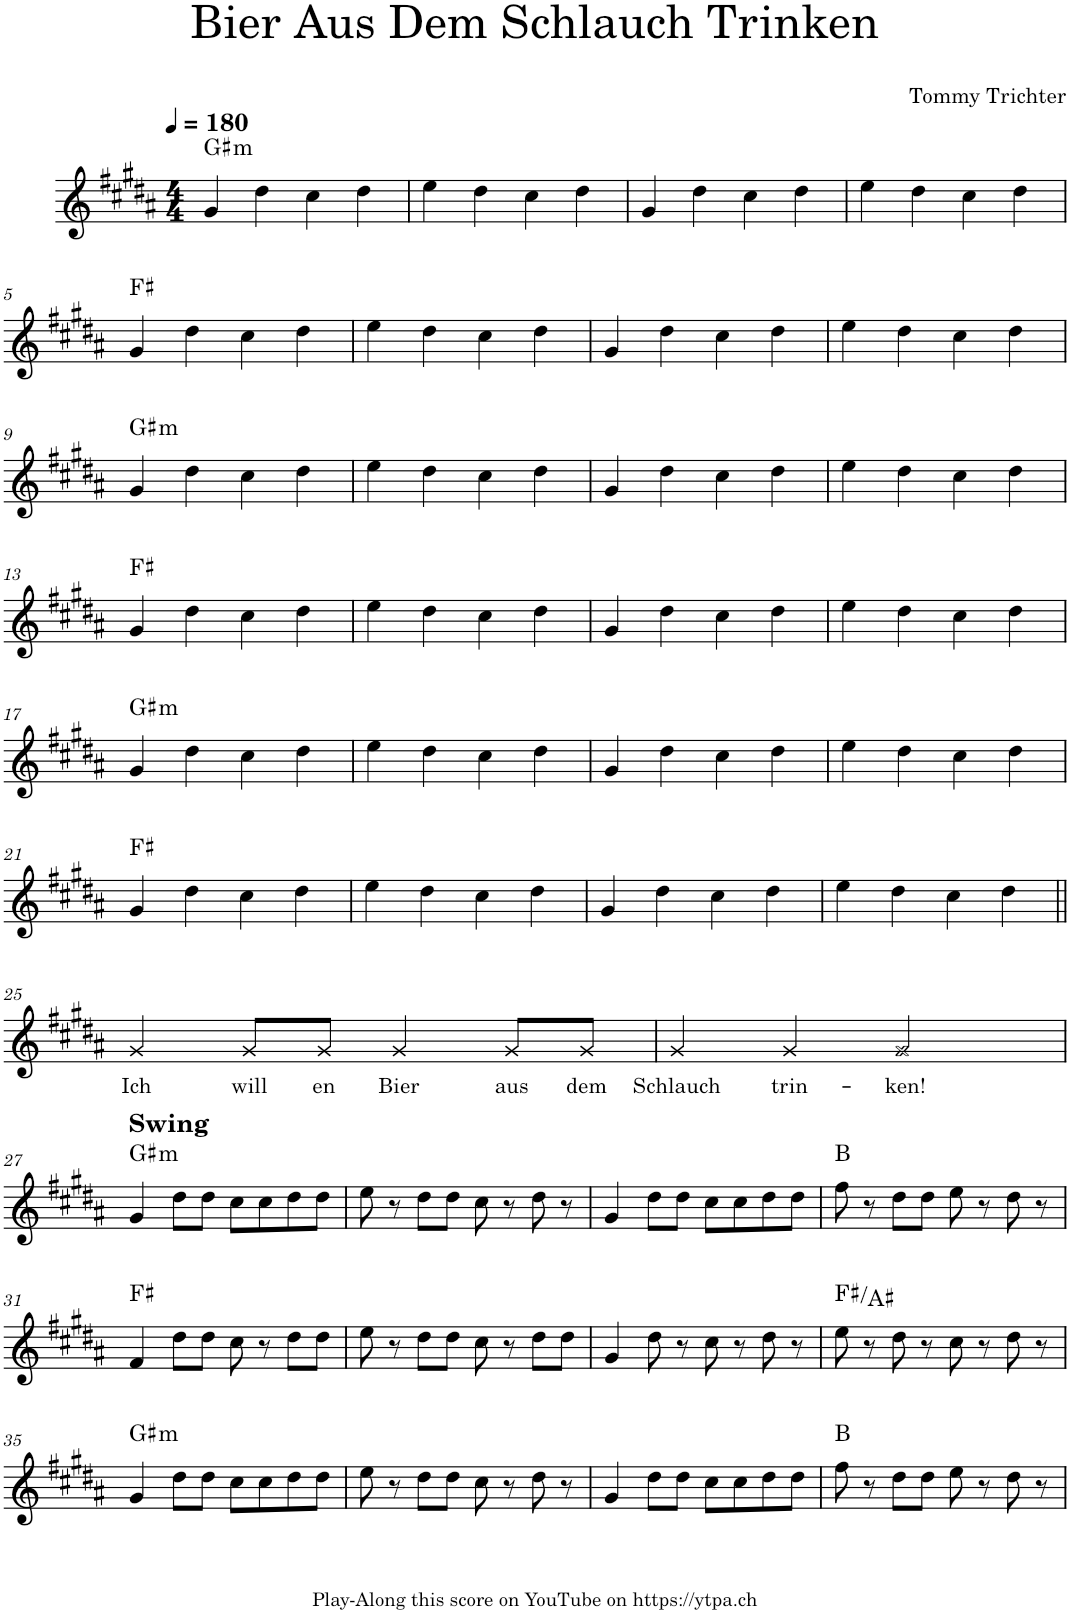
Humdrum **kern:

**kern	**text	**harte
*part1	*part1	*part1
*staff1	*staff1	*
*I"Piano	*	*
*I'Pno.	*	*
*clefG2	*	*
*k[f#c#g#d#a#]	*	*
*M4/4	*	*
*MM180	*	*
=1	=1	=1
!	!	!LO:H:kt=m
4g#/	.	G#:min
4dd#\	.	.
4cc#\	.	.
4dd#\	.	.
=2	=2	=2
4ee\	.	.
4dd#\	.	.
4cc#\	.	.
4dd#\	.	.
=3	=3	=3
4g#/	.	.
4dd#\	.	.
4cc#\	.	.
4dd#\	.	.
=4	=4	=4
4ee\	.	.
4dd#\	.	.
4cc#\	.	.
4dd#\	.	.
!!LO:LB:g=z
=5	=5	=5
4g#/	.	F#:maj
4dd#\	.	.
4cc#\	.	.
4dd#\	.	.
=6	=6	=6
4ee\	.	.
4dd#\	.	.
4cc#\	.	.
4dd#\	.	.
=7	=7	=7
4g#/	.	.
4dd#\	.	.
4cc#\	.	.
4dd#\	.	.
=8	=8	=8
4ee\	.	.
4dd#\	.	.
4cc#\	.	.
4dd#\	.	.
!!LO:LB:g=z
=9	=9	=9
!	!	!LO:H:kt=m
4g#/	.	G#:min
4dd#\	.	.
4cc#\	.	.
4dd#\	.	.
=10	=10	=10
4ee\	.	.
4dd#\	.	.
4cc#\	.	.
4dd#\	.	.
=11	=11	=11
4g#/	.	.
4dd#\	.	.
4cc#\	.	.
4dd#\	.	.
=12	=12	=12
4ee\	.	.
4dd#\	.	.
4cc#\	.	.
4dd#\	.	.
!!LO:LB:g=z
=13	=13	=13
4g#/	.	F#:maj
4dd#\	.	.
4cc#\	.	.
4dd#\	.	.
=14	=14	=14
4ee\	.	.
4dd#\	.	.
4cc#\	.	.
4dd#\	.	.
=15	=15	=15
4g#/	.	.
4dd#\	.	.
4cc#\	.	.
4dd#\	.	.
=16	=16	=16
4ee\	.	.
4dd#\	.	.
4cc#\	.	.
4dd#\	.	.
!!LO:LB:g=z
=17	=17	=17
!	!	!LO:H:kt=m
4g#/	.	G#:min
4dd#\	.	.
4cc#\	.	.
4dd#\	.	.
=18	=18	=18
4ee\	.	.
4dd#\	.	.
4cc#\	.	.
4dd#\	.	.
=19	=19	=19
4g#/	.	.
4dd#\	.	.
4cc#\	.	.
4dd#\	.	.
=20	=20	=20
4ee\	.	.
4dd#\	.	.
4cc#\	.	.
4dd#\	.	.
!!LO:LB:g=z
=21	=21	=21
4g#/	.	F#:maj
4dd#\	.	.
4cc#\	.	.
4dd#\	.	.
=22	=22	=22
4ee\	.	.
4dd#\	.	.
4cc#\	.	.
4dd#\	.	.
=23	=23	=23
4g#/	.	.
4dd#\	.	.
4cc#\	.	.
4dd#\	.	.
=24	=24	=24
4ee\	.	.
4dd#\	.	.
4cc#\	.	.
4dd#\	.	.
!!LO:LB:g=z
=25||	=25||	=25||
!	!LO:LY:b	!
4g#/	Ich	.
!	!LO:LY:b	!
8g#/L	will	.
!	!LO:LY:b	!
8g#/J	en	.
!	!LO:LY:b	!
4g#/	Bier	.
!	!LO:LY:b	!
8g#/L	aus	.
!	!LO:LY:b	!
8g#/J	dem	.
=26	=26	=26
!	!LO:LY:b	!
4g#/	Schlauch	.
!	!LO:LY:b	!
4g#/	trin-	.
!	!LO:LY:b	!
2g#/	-ken!	.
!!LO:LB:g=z
=27	=27	=27
!LO:TX:a:B:t=Swing	!	!LO:H:kt=m
4g#/	.	G#:min
8dd#\L	.	.
8dd#\J	.	.
8cc#\L	.	.
8cc#\	.	.
8dd#\	.	.
8dd#\J	.	.
=28	=28	=28
8ee\	.	.
8r	.	.
8dd#\L	.	.
8dd#\J	.	.
8cc#\	.	.
8r	.	.
8dd#\	.	.
8r	.	.
=29	=29	=29
4g#/	.	.
8dd#\L	.	.
8dd#\J	.	.
8cc#\L	.	.
8cc#\	.	.
8dd#\	.	.
8dd#\J	.	.
=30	=30	=30
8ff#\	.	B:maj
8r	.	.
8dd#\L	.	.
8dd#\J	.	.
8ee\	.	.
8r	.	.
8dd#\	.	.
8r	.	.
!!LO:LB:g=z
=31	=31	=31
4f#/	.	F#:maj
8dd#\L	.	.
8dd#\J	.	.
8cc#\	.	.
8r	.	.
8dd#\L	.	.
8dd#\J	.	.
=32	=32	=32
8ee\	.	.
8r	.	.
8dd#\L	.	.
8dd#\J	.	.
8cc#\	.	.
8r	.	.
8dd#\L	.	.
8dd#\J	.	.
=33	=33	=33
4g#/	.	.
8dd#\	.	.
8r	.	.
8cc#\	.	.
8r	.	.
8dd#\	.	.
8r	.	.
=34	=34	=34
8ee\	.	F#:maj/3
8r	.	.
8dd#\	.	.
8r	.	.
8cc#\	.	.
8r	.	.
8dd#\	.	.
8r	.	.
!!LO:LB:g=z
=35	=35	=35
!	!	!LO:H:kt=m
4g#/	.	G#:min
8dd#\L	.	.
8dd#\J	.	.
8cc#\L	.	.
8cc#\	.	.
8dd#\	.	.
8dd#\J	.	.
=36	=36	=36
8ee\	.	.
8r	.	.
8dd#\L	.	.
8dd#\J	.	.
8cc#\	.	.
8r	.	.
8dd#\	.	.
8r	.	.
=37	=37	=37
4g#/	.	.
8dd#\L	.	.
8dd#\J	.	.
8cc#\L	.	.
8cc#\	.	.
8dd#\	.	.
8dd#\J	.	.
=38	=38	=38
8ff#\	.	B:maj
8r	.	.
8dd#\L	.	.
8dd#\J	.	.
8ee\	.	.
8r	.	.
8dd#\	.	.
8r	.	.
=	=	=
*-	*-	*-
